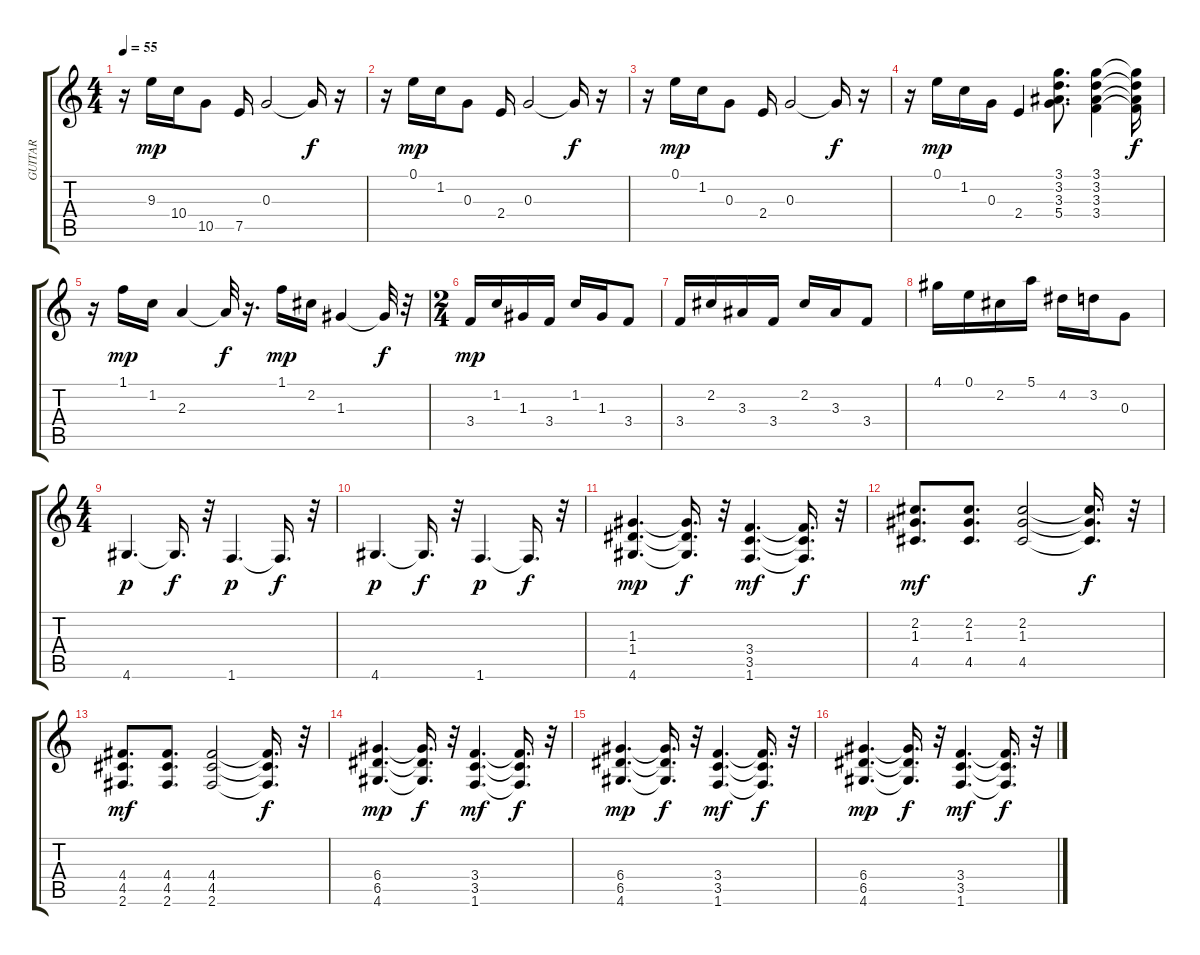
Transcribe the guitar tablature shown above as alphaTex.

\track ("GUITAR" "GUITAR") {instrument overdrivenguitar}
\staff {score tabs}
\tuning (E4 B3 G3 D3 A2 E2) {hide}
\ts (4 4)
\tempo 55
\clef g2
\ks c
r.16{dy f} 9.3.16{dy mp} 10.4.16 10.5.8 7.5.16 0.3.2 0.3{t}.16{dy f} r.16 |
r.16 0.1.16{dy mp} 1.2.16 0.3.8 2.4.16 0.3.2 0.3{t}.16{dy f} r.16 |
r.16 0.1.16{dy mp} 1.2.16 0.3.8 2.4.16 0.3.2 0.3{t}.16{dy f} r.16 |
r.16 0.1.16{dy mp} 1.2.16 0.3.16 2.4.4 (3.1 3.2 3.3 5.4).8{d} (3.1 3.2 3.3 3.4).4 (3.1{t} 3.2{t} 3.3{t} 3.4{t}).16{dy f} |
r.16 1.1.16{dy mp} 1.2.16 2.3.4 2.3{t}.32{dy f} r.16{d} 1.1.16{dy mp} 2.2.16 1.3.4 1.3{t}.32{dy f} r.32 |
\ts (2 4)
3.4.16{dy mp} 1.2.16 1.3.16 3.4.16 1.2.16 1.3.16 3.4.8 |
3.4.16 2.2.16 3.3.16 3.4.16 2.2.16 3.3.16 3.4.8 |
4.1.16 0.1.16 2.2.16 5.1.16 4.2.16 3.2.16 0.3.8 |
\ts (4 4)
4.6.4{d dy p} 4.6{t}.16{d dy f} r.32 1.6.4{d dy p} 1.6{t}.16{d dy f} r.32 |
4.6.4{d dy p} 4.6{t}.16{d dy f} r.32 1.6.4{d dy p} 1.6{t}.16{d dy f} r.32 |
(1.3 1.4 4.6).4{d dy mp balance 9 instrument distortionguitar} (1.3{t} 1.4{t} 4.6{t}).16{d dy f} r.32 (3.4 3.5 1.6).4{d dy mf} (3.4{t} 3.5{t} 1.6{t}).16{d dy f} r.32 |
(2.2 1.3 4.5).8{d dy mf} (2.2 1.3 4.5).8{d} (2.2 1.3 4.5).2 (2.2{t} 1.3{t} 4.5{t}).16{d dy f} r.32 |
(4.4 4.5 2.6).8{d dy mf} (4.4 4.5 2.6).8{d} (4.4 4.5 2.6).2 (4.4{t} 4.5{t} 2.6{t}).16{d dy f} r.32 |
(6.4 6.5 4.6).4{d dy mp} (6.4{t} 6.5{t} 4.6{t}).16{d dy f} r.32 (3.4 3.5 1.6).4{d dy mf} (3.4{t} 3.5{t} 1.6{t}).16{d dy f} r.32 |
(6.4 6.5 4.6).4{d dy mp} (6.4{t} 6.5{t} 4.6{t}).16{d dy f} r.32 (3.4 3.5 1.6).4{d dy mf} (3.4{t} 3.5{t} 1.6{t}).16{d dy f} r.32 |
(6.4 6.5 4.6).4{d dy mp} (6.4{t} 6.5{t} 4.6{t}).16{d dy f} r.32 (3.4 3.5 1.6).4{d dy mf} (3.4{t} 3.5{t} 1.6{t}).16{d dy f} r.32
